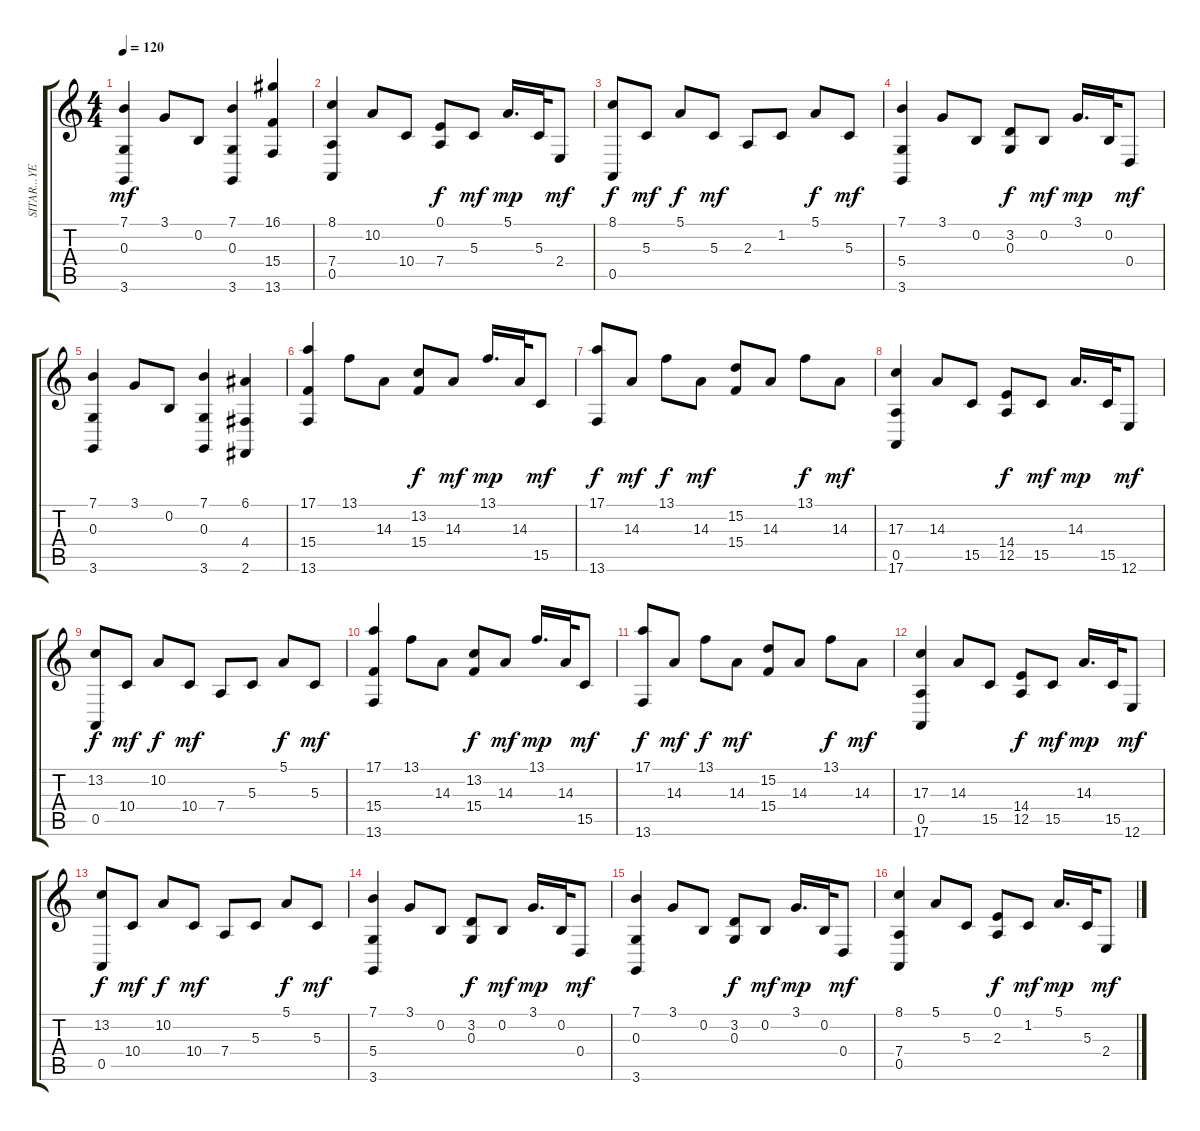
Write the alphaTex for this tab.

\track ("SITAR...YES SITAR>>" "SITAR...YE") {instrument sitar}
\staff {score tabs}
\tuning (E4 B3 G3 D3 A2 E2) {hide}
\ts (4 4)
\tempo 120
\clef g2
\ks c
(7.1 0.3 3.6).4{dy mf} 3.1.8 0.2.8 (7.1 0.3 3.6).4 (16.1 15.4 13.6).4 |
(8.1 7.4 0.5).4 10.2.8 10.4.8 (0.1 7.4).8{dy f} 5.3.8{dy mf} 5.1.16{d dy mp} 5.3.32 2.4.8{dy mf} |
(8.1 0.5).8{dy f} 5.3.8{dy mf} 5.1.8{dy f} 5.3.8{dy mf} 2.3.8 1.2.8 5.1.8{dy f} 5.3.8{dy mf} |
(7.1 5.4 3.6).4 3.1.8 0.2.8 (3.2 0.3).8{dy f} 0.2.8{dy mf} 3.1.16{d dy mp} 0.2.32 0.4.8{dy mf} |
(7.1 0.3 3.6).4 3.1.8 0.2.8 (7.1 0.3 3.6).4 (6.1 4.4 2.6).4 |
(17.1 15.4 13.6).4 13.1.8 14.3.8 (13.2 15.4).8{dy f} 14.3.8{dy mf} 13.1.16{d dy mp} 14.3.32 15.5.8{dy mf} |
(17.1 13.6).8{dy f} 14.3.8{dy mf} 13.1.8{dy f} 14.3.8{dy mf} (15.2 15.4).8 14.3.8 13.1.8{dy f} 14.3.8{dy mf} |
(17.3 0.5 17.6).4 14.3.8 15.5.8 (14.4 12.5).8{dy f} 15.5.8{dy mf} 14.3.16{d dy mp} 15.5.32 12.6.8{dy mf} |
(13.2 0.5).8{dy f} 10.4.8{dy mf} 10.2.8{dy f} 10.4.8{dy mf} 7.4.8 5.3.8 5.1.8{dy f} 5.3.8{dy mf} |
(17.1 15.4 13.6).4 13.1.8 14.3.8 (13.2 15.4).8{dy f} 14.3.8{dy mf} 13.1.16{d dy mp} 14.3.32 15.5.8{dy mf} |
(17.1 13.6).8{dy f} 14.3.8{dy mf} 13.1.8{dy f} 14.3.8{dy mf} (15.2 15.4).8 14.3.8 13.1.8{dy f} 14.3.8{dy mf} |
(17.3 0.5 17.6).4 14.3.8 15.5.8 (14.4 12.5).8{dy f} 15.5.8{dy mf} 14.3.16{d dy mp} 15.5.32 12.6.8{dy mf} |
(13.2 0.5).8{dy f} 10.4.8{dy mf} 10.2.8{dy f} 10.4.8{dy mf} 7.4.8 5.3.8 5.1.8{dy f} 5.3.8{dy mf} |
(7.1 5.4 3.6).4 3.1.8 0.2.8 (3.2 0.3).8{dy f} 0.2.8{dy mf} 3.1.16{d dy mp} 0.2.32 0.4.8{dy mf} |
(7.1 0.3 3.6).4 3.1.8 0.2.8 (3.2 0.3).8{dy f} 0.2.8{dy mf} 3.1.16{d dy mp} 0.2.32 0.4.8{dy mf} |
(8.1 7.4 0.5).4 5.1.8 5.3.8 (0.1 2.3).8{dy f} 1.2.8{dy mf} 5.1.16{d dy mp} 5.3.32 2.4.8{dy mf}
